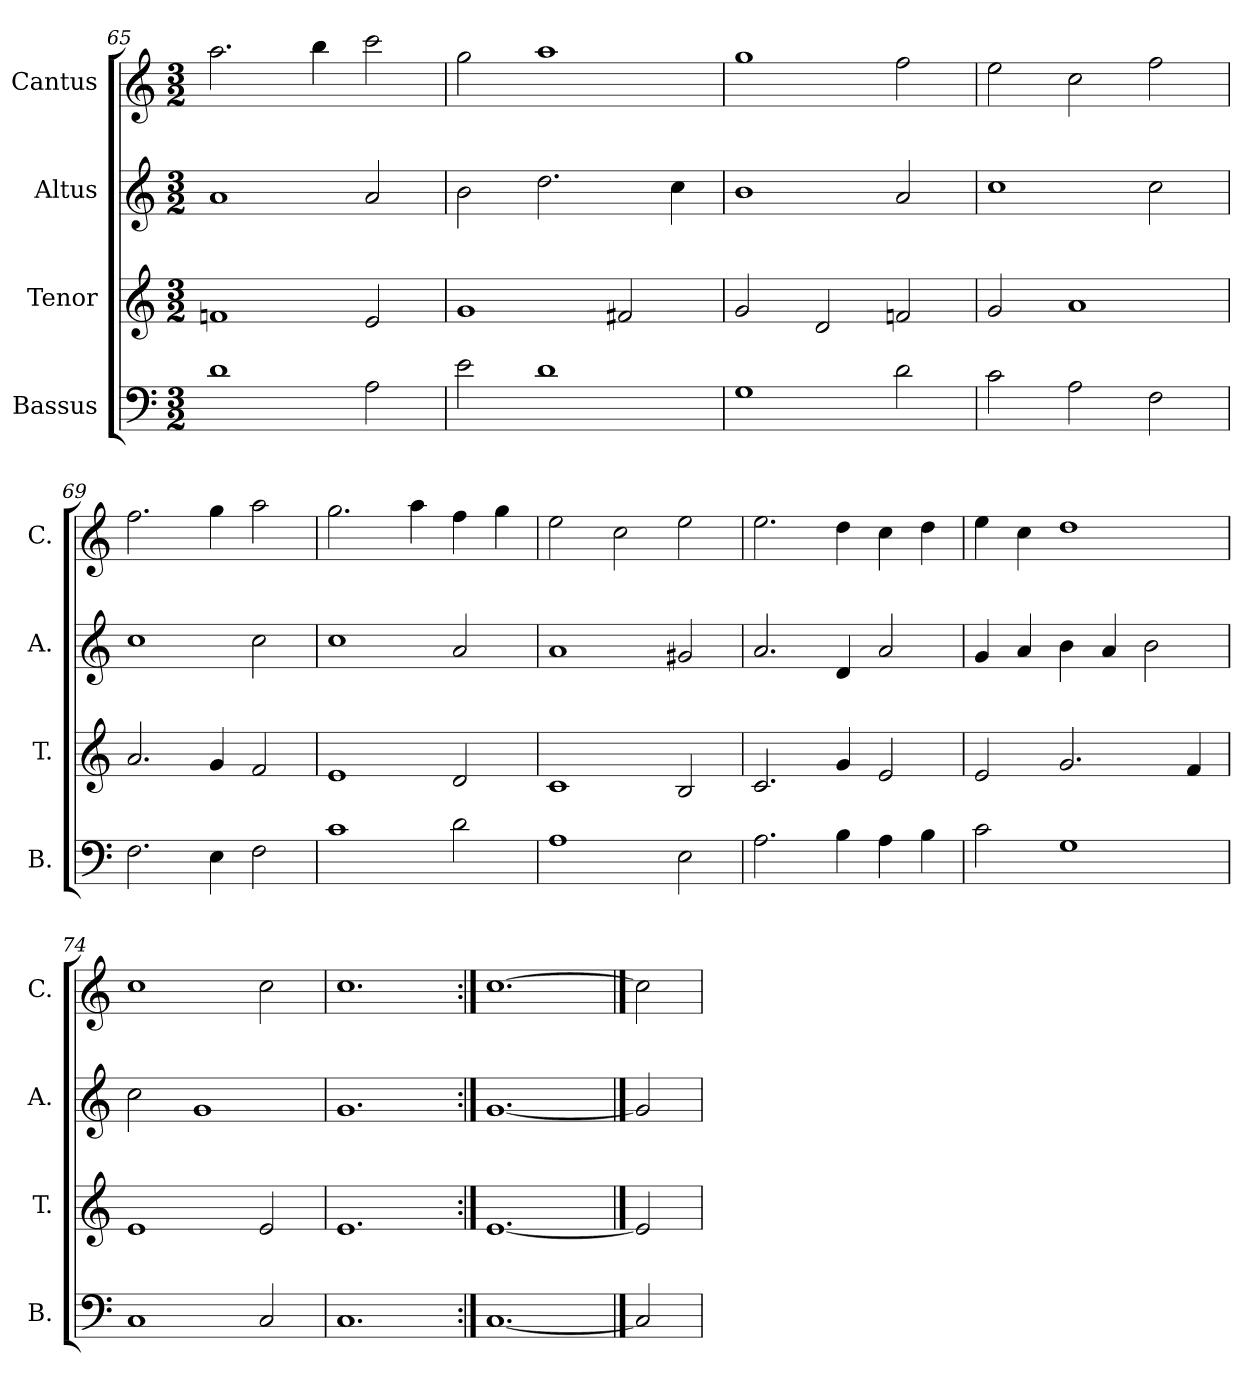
**kern	**kern	**kern	**kern
*part4	*part3	*part2	*part1
*staff4	*staff3	*staff2	*staff1
*I"Bassus	*I"Tenor	*I"Altus	*I"Cantus
*I'B.	*I'T.	*I'A.	*I'C.
*clefF4	*clefG2	*clefG2	*clefG2
*k[]	*k[]	*k[]	*k[]
*C:	*C:	*C:	*C:
*M3/2	*M3/2	*M3/2	*M3/2
=65	=65	=65	=65
1d\	1fn/	1a/	2.aa\
.	.	.	4bb\
2A\	2e/	2a/	2ccc\
=66	=66	=66	=66
2e\	1g/	2b\	2gg\
1d\	.	2.dd\	1aa\
.	2f#X/	.	.
.	.	4cc\	.
=67	=67	=67	=67
1G\	2g/	1b\	1gg\
.	2d/	.	.
2d\	2fn/	2a/	2ff\
=68	=68	=68	=68
2c\	2g/	1cc\	2ee\
2A\	1a/	.	2cc\
2F\	.	2cc\	2ff\
!!LO:LB:g=z
=69	=69	=69	=69
2.F\	2.a/	1cc\	2.ff\
4E\	4g/	.	4gg\
2F\	2f/	2cc\	2aa\
=70	=70	=70	=70
1c\	1e/	1cc\	2.gg\
.	.	.	4aa\
2d\	2d/	2a/	4ff\
.	.	.	4gg\
=71	=71	=71	=71
1A\	1c/	1a/	2ee\
.	.	.	2cc\
2E\	2B/	2g#X/	2ee\
=72	=72	=72	=72
2.A\	2.c/	2.a/	2.ee\
4B\	4g/	4d/	4dd\
4A\	2e/	2a/	4cc\
4B\	.	.	4dd\
=73	=73	=73	=73
2c\	2e/	4g/	4ee\
.	.	4a/	4cc\
1G\	2.g/	4b\	1dd\
.	.	4a/	.
.	.	2b\	.
.	4f/	.	.
=74	=74	=74	=74
1C/	1e/	2cc\	1cc\
.	.	1g/	.
2C/	2e/	.	2cc\
=75	=75	=75	=75
1.C/	1.e/	1.g/	1.cc\
=76:|!	=76:|!	=76:|!	=76:|!
[1.C/	[1.e/	[1.g/	[1.cc\
==77	==77	==77	==77
2C/]	2e/]	2g/]	2cc\]
=	=	=	=
*-	*-	*-	*-
